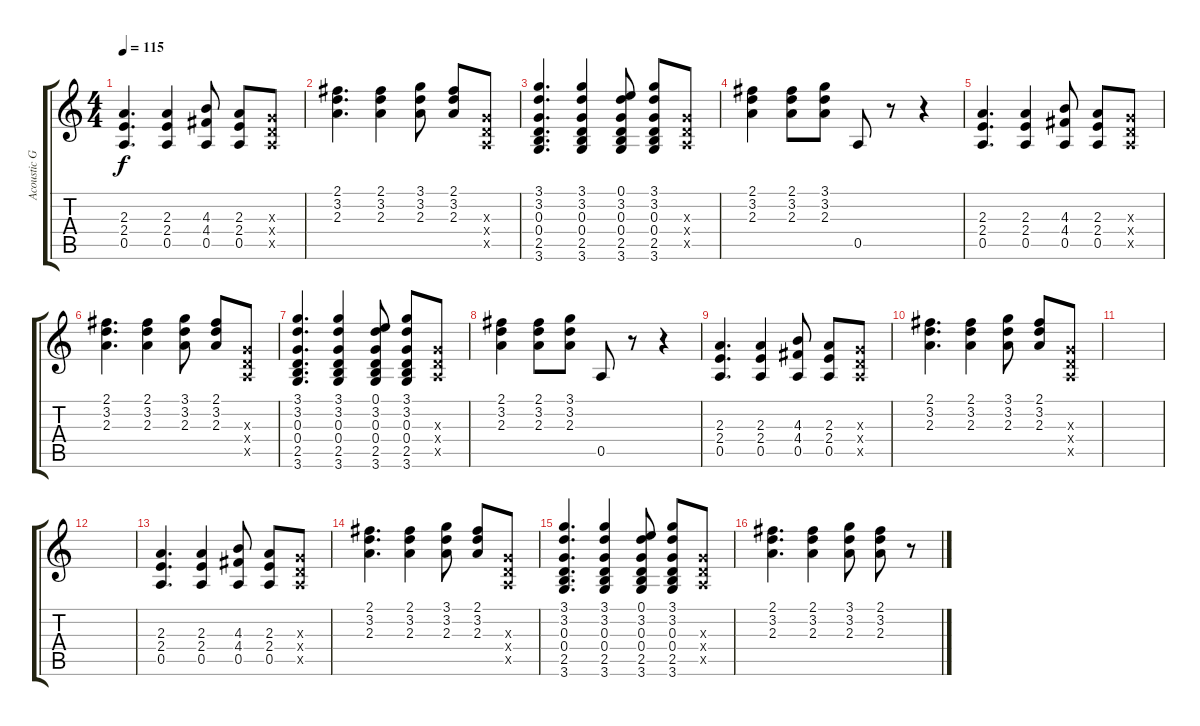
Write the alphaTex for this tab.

\track ("Acoustic Guitar" "Acoustic G") {instrument acousticguitarsteel}
\staff {score tabs}
\tuning (E4 B3 G3 D3 A2 E2) {hide}
\ts (4 4)
\tempo 115
\clef g2
\ks c
(2.3 2.4 0.5).4{d dy f} (2.3 2.4 0.5).4 (4.3 4.4 0.5).8 (2.3 2.4 0.5).8 (0.3{x} 0.4{x} 0.5{x}).8 |
(2.1 3.2 2.3).4{d} (2.1 3.2 2.3).4 (3.1 3.2 2.3).8 (2.1 3.2 2.3).8 (0.3{x} 0.4{x} 0.5{x}).8 |
(3.1 3.2 0.3 0.4 2.5 3.6).4{d} (3.1 3.2 0.3 0.4 2.5 3.6).4 (0.1 3.2 0.3 0.4 2.5 3.6).8 (3.1 3.2 0.3 0.4 2.5 3.6).8 (0.3{x} 0.4{x} 0.5{x}).8 |
(2.1 3.2 2.3).4 (2.1 3.2 2.3).8 (3.1 3.2 2.3).8 0.5.8 r.8 r.4 |
(2.3 2.4 0.5).4{d} (2.3 2.4 0.5).4 (4.3 4.4 0.5).8 (2.3 2.4 0.5).8 (0.3{x} 0.4{x} 0.5{x}).8 |
(2.1 3.2 2.3).4{d} (2.1 3.2 2.3).4 (3.1 3.2 2.3).8 (2.1 3.2 2.3).8 (0.3{x} 0.4{x} 0.5{x}).8 |
(3.1 3.2 0.3 0.4 2.5 3.6).4{d} (3.1 3.2 0.3 0.4 2.5 3.6).4 (0.1 3.2 0.3 0.4 2.5 3.6).8 (3.1 3.2 0.3 0.4 2.5 3.6).8 (0.3{x} 0.4{x} 0.5{x}).8 |
(2.1 3.2 2.3).4 (2.1 3.2 2.3).8 (3.1 3.2 2.3).8 0.5.8 r.8 r.4 |
(2.3 2.4 0.5).4{d} (2.3 2.4 0.5).4 (4.3 4.4 0.5).8 (2.3 2.4 0.5).8 (0.3{x} 0.4{x} 0.5{x}).8 |
(2.1 3.2 2.3).4{d} (2.1 3.2 2.3).4 (3.1 3.2 2.3).8 (2.1 3.2 2.3).8 (0.3{x} 0.4{x} 0.5{x}).8 |
|
|
(2.3 2.4 0.5).4{d} (2.3 2.4 0.5).4 (4.3 4.4 0.5).8 (2.3 2.4 0.5).8 (0.3{x} 0.4{x} 0.5{x}).8 |
(2.1 3.2 2.3).4{d} (2.1 3.2 2.3).4 (3.1 3.2 2.3).8 (2.1 3.2 2.3).8 (0.3{x} 0.4{x} 0.5{x}).8 |
(3.1 3.2 0.3 0.4 2.5 3.6).4{d} (3.1 3.2 0.3 0.4 2.5 3.6).4 (0.1 3.2 0.3 0.4 2.5 3.6).8 (3.1 3.2 0.3 0.4 2.5 3.6).8 (0.3{x} 0.4{x} 0.5{x}).8 |
(2.1 3.2 2.3).4{d} (2.1 3.2 2.3).4 (3.1 3.2 2.3).8 (2.1 3.2 2.3).8 r.8
